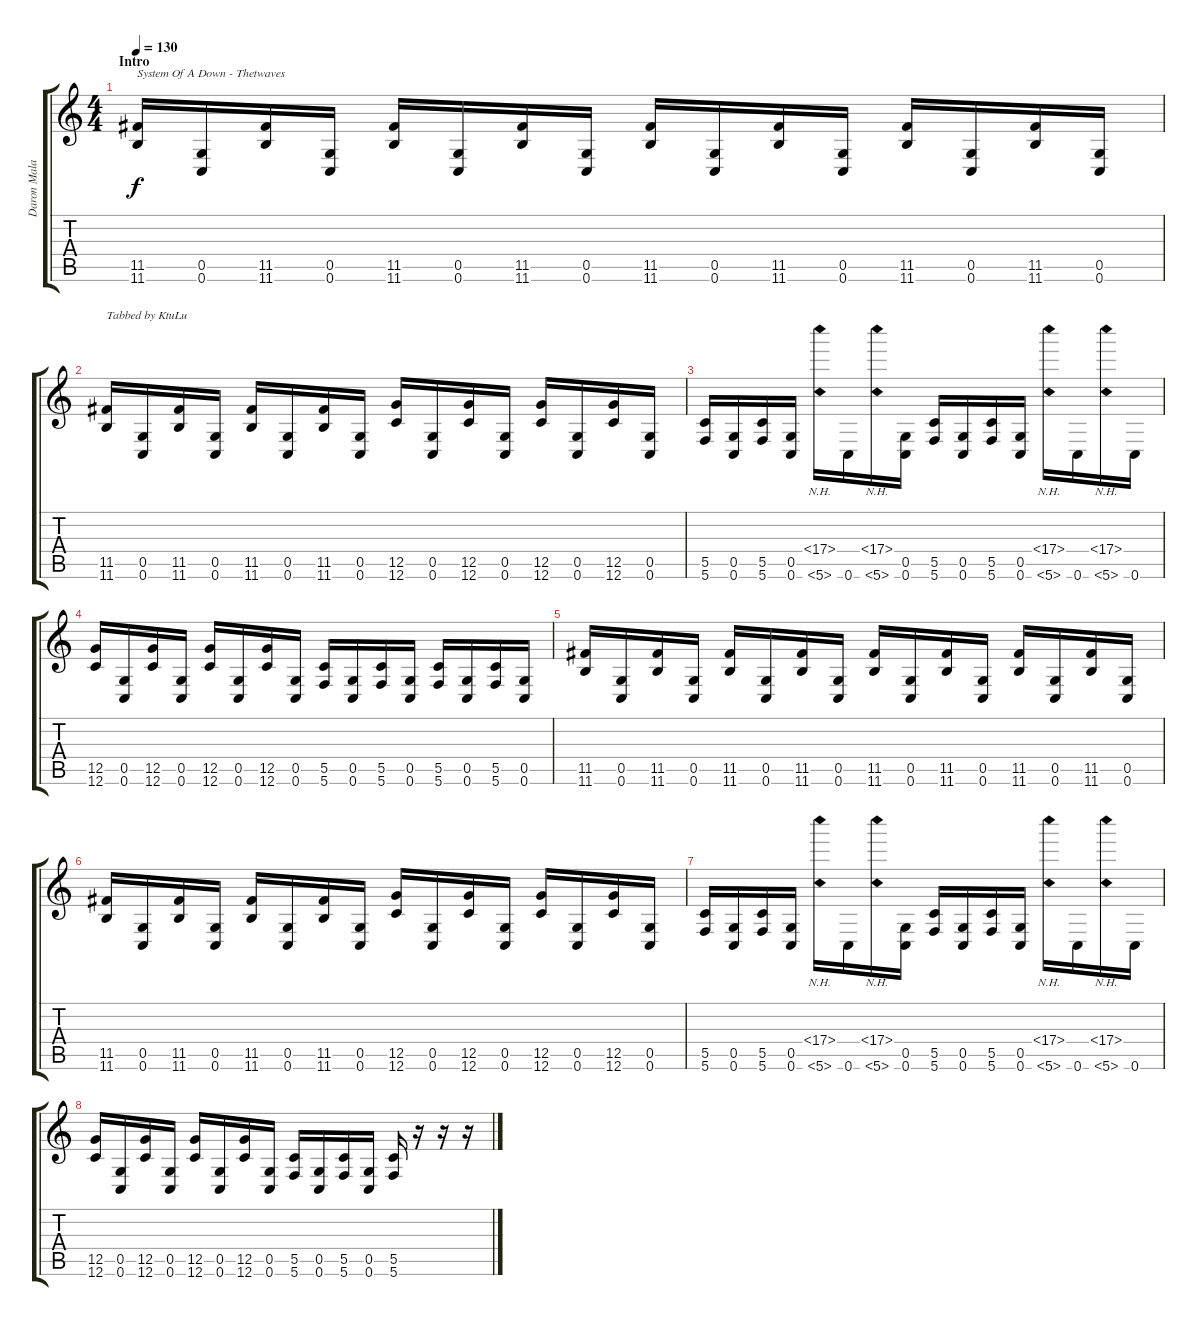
\track ("Daron Malakian" "Daron Mala") {instrument overdrivenguitar}
\staff {score tabs}
\tuning (D4 A3 F3 C3 G2 C2) {hide}
\ts (4 4)
\section ("" "Intro")
\tempo 130
\clef g2
\ks c
(11.5 11.6).16{txt "System Of A Down - Thetwaves" dy f instrument overdrivenguitar} (0.5 0.6).16 (11.5 11.6).16 (0.5 0.6).16 (11.5 11.6).16 (0.5 0.6).16 (11.5 11.6).16 (0.5 0.6).16 (11.5 11.6).16 (0.5 0.6).16 (11.5 11.6).16 (0.5 0.6).16 (11.5 11.6).16 (0.5 0.6).16 (11.5 11.6).16 (0.5 0.6).16 |
(11.5 11.6).16{txt "Tabbed by KtuLu"} (0.5 0.6).16 (11.5 11.6).16 (0.5 0.6).16 (11.5 11.6).16 (0.5 0.6).16 (11.5 11.6).16 (0.5 0.6).16 (12.5 12.6).16 (0.5 0.6).16 (12.5 12.6).16 (0.5 0.6).16 (12.5 12.6).16 (0.5 0.6).16 (12.5 12.6).16 (0.5 0.6).16 |
(5.5 5.6).16 (0.5 0.6).16 (5.5 5.6).16 (0.5 0.6).16 (17.4{nh} 5.6{nh}).16 0.6.16 (17.4{nh} 5.6{nh}).16 (0.5 0.6).16 (5.5 5.6).16 (0.5 0.6).16 (5.5 5.6).16 (0.5 0.6).16 (17.4{nh} 5.6{nh}).16 0.6.16 (17.4{nh} 5.6{nh}).16 0.6.16 |
(12.5 12.6).16 (0.5 0.6).16 (12.5 12.6).16 (0.5 0.6).16 (12.5 12.6).16 (0.5 0.6).16 (12.5 12.6).16 (0.5 0.6).16 (5.5 5.6).16 (0.5 0.6).16 (5.5 5.6).16 (0.5 0.6).16 (5.5 5.6).16 (0.5 0.6).16 (5.5 5.6).16 (0.5 0.6).16 |
(11.5 11.6).16 (0.5 0.6).16 (11.5 11.6).16 (0.5 0.6).16 (11.5 11.6).16 (0.5 0.6).16 (11.5 11.6).16 (0.5 0.6).16 (11.5 11.6).16 (0.5 0.6).16 (11.5 11.6).16 (0.5 0.6).16 (11.5 11.6).16 (0.5 0.6).16 (11.5 11.6).16 (0.5 0.6).16 |
(11.5 11.6).16 (0.5 0.6).16 (11.5 11.6).16 (0.5 0.6).16 (11.5 11.6).16 (0.5 0.6).16 (11.5 11.6).16 (0.5 0.6).16 (12.5 12.6).16 (0.5 0.6).16 (12.5 12.6).16 (0.5 0.6).16 (12.5 12.6).16 (0.5 0.6).16 (12.5 12.6).16 (0.5 0.6).16 |
(5.5 5.6).16 (0.5 0.6).16 (5.5 5.6).16 (0.5 0.6).16 (17.4{nh} 5.6{nh}).16 0.6.16 (17.4{nh} 5.6{nh}).16 (0.5 0.6).16 (5.5 5.6).16 (0.5 0.6).16 (5.5 5.6).16 (0.5 0.6).16 (17.4{nh} 5.6{nh}).16 0.6.16 (17.4{nh} 5.6{nh}).16 0.6.16 |
(12.5 12.6).16 (0.5 0.6).16 (12.5 12.6).16 (0.5 0.6).16 (12.5 12.6).16 (0.5 0.6).16 (12.5 12.6).16 (0.5 0.6).16 (5.5 5.6).16 (0.5 0.6).16 (5.5 5.6).16 (0.5 0.6).16 (5.5 5.6).16 r.16 r.16 r.16
